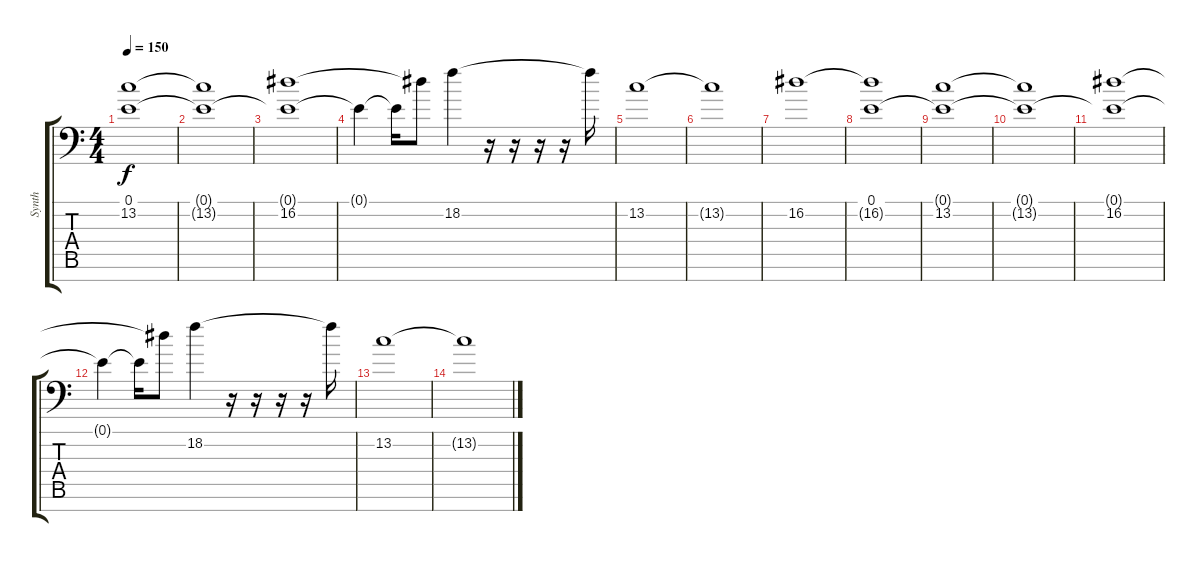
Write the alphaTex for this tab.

\track ("Synth" "Synth") {instrument synthstrings1}
\staff {score tabs}
\tuning (E4 B3 G3 D3 A2 E2 C-1) {hide}
\ts (4 4)
\tempo 150
\clef f4
\ks c
(0.1{t} 13.2).1{dy f} |
(0.1{t} 13.2{t}).1 |
(0.1{t} 16.2).1 |
0.1{t}.4 0.1{t}.16 16.2{t}.8 18.2.4 r.16 r.16 r.16 r.16 18.2{t}.16 |
13.2.1 |
13.2{t}.1 |
16.2.1 |
(0.1 16.2{t}).1 |
(0.1{t} 13.2).1 |
(0.1{t} 13.2{t}).1 |
(0.1{t} 16.2).1 |
0.1{t}.4 0.1{t}.16 16.2{t}.8 18.2.4 r.16 r.16 r.16 r.16 18.2{t}.16 |
13.2.1 |
13.2{t}.1
